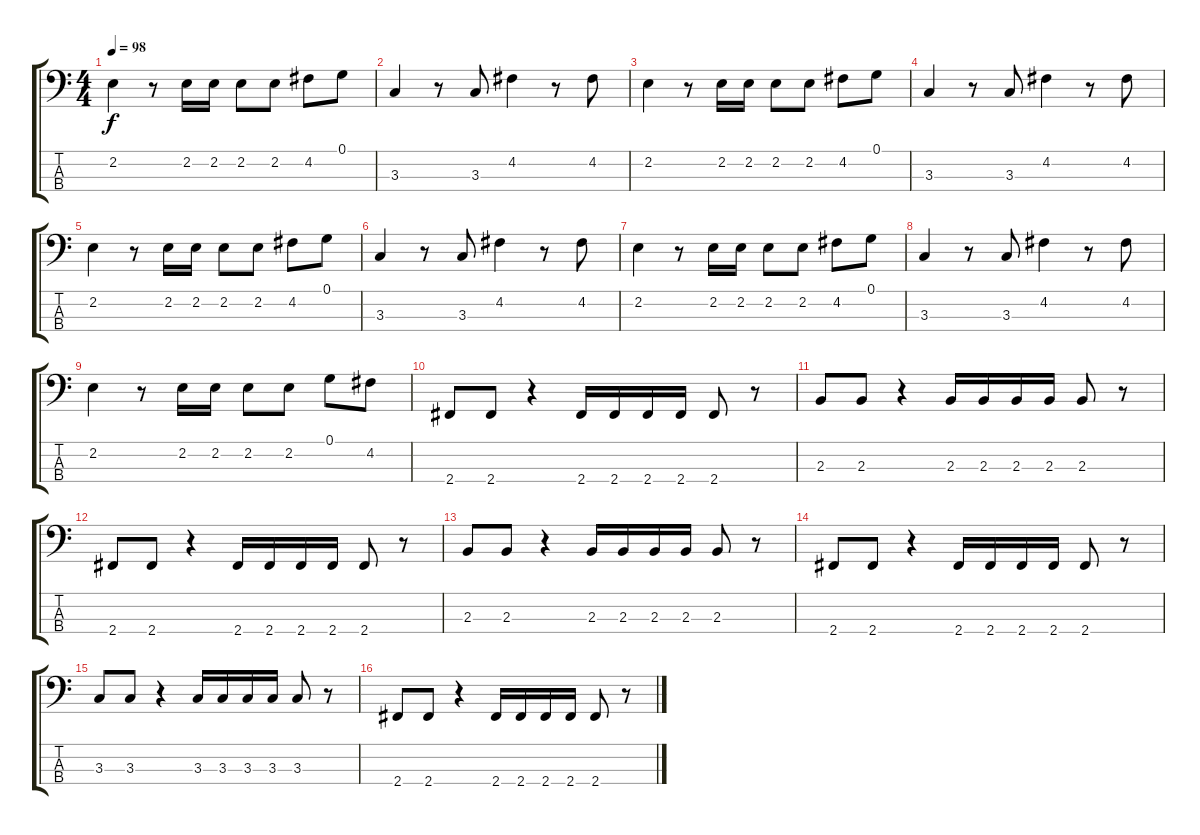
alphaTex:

\track "" {instrument electricbassfinger}
\staff {score tabs}
\tuning (G2 D2 A1 E1) {hide}
\ts (4 4)
\tempo 98
\clef f4
\ks c
2.2.4{dy f} r.8 2.2.16 2.2.16 2.2.8 2.2.8 4.2.8 0.1.8 |
3.3.4 r.8 3.3.8 4.2.4 r.8 4.2.8 |
2.2.4 r.8 2.2.16 2.2.16 2.2.8 2.2.8 4.2.8 0.1.8 |
3.3.4 r.8 3.3.8 4.2.4 r.8 4.2.8 |
2.2.4 r.8 2.2.16 2.2.16 2.2.8 2.2.8 4.2.8 0.1.8 |
3.3.4 r.8 3.3.8 4.2.4 r.8 4.2.8 |
2.2.4 r.8 2.2.16 2.2.16 2.2.8 2.2.8 4.2.8 0.1.8 |
3.3.4 r.8 3.3.8 4.2.4 r.8 4.2.8 |
2.2.4 r.8 2.2.16 2.2.16 2.2.8 2.2.8 0.1.8 4.2.8 |
2.4.8 2.4.8 r.4 2.4.16 2.4.16 2.4.16 2.4.16 2.4.8 r.8 |
2.3.8 2.3.8 r.4 2.3.16 2.3.16 2.3.16 2.3.16 2.3.8 r.8 |
2.4.8 2.4.8 r.4 2.4.16 2.4.16 2.4.16 2.4.16 2.4.8 r.8 |
2.3.8 2.3.8 r.4 2.3.16 2.3.16 2.3.16 2.3.16 2.3.8 r.8 |
2.4.8 2.4.8 r.4 2.4.16 2.4.16 2.4.16 2.4.16 2.4.8 r.8 |
3.3.8 3.3.8 r.4 3.3.16 3.3.16 3.3.16 3.3.16 3.3.8 r.8 |
2.4.8 2.4.8 r.4 2.4.16 2.4.16 2.4.16 2.4.16 2.4.8 r.8
